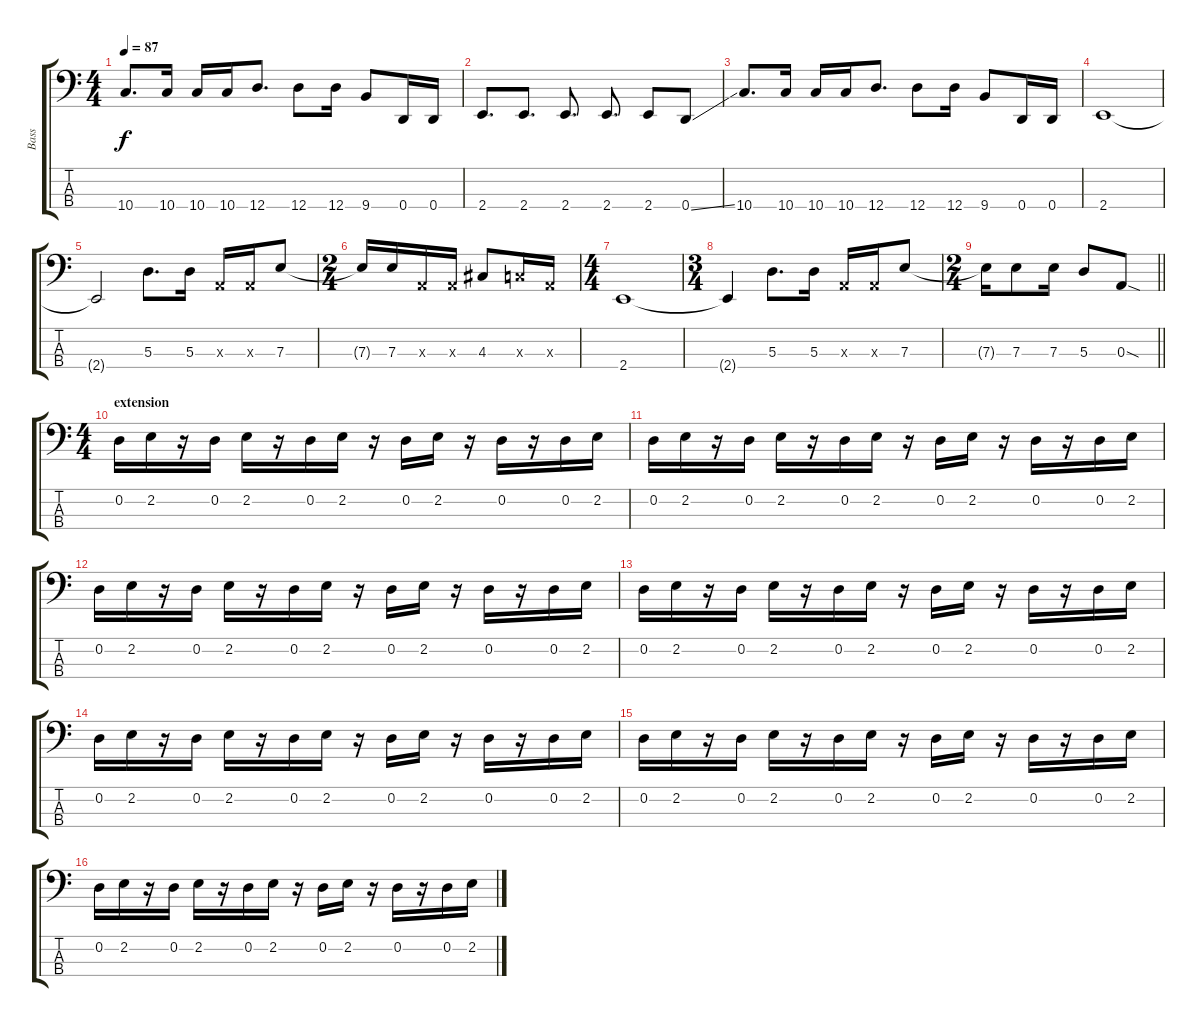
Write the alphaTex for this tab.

\track ("Bass" "Bass") {instrument electricbassfinger}
\staff {score tabs}
\tuning (G2 D2 A1 D1) {hide}
\ts (4 4)
\tempo 87
\clef f4
\ks c
10.4.8{d dy f} 10.4.16 10.4.16 10.4.16 12.4.8{d} 12.4.8 12.4.16 9.4.8 0.4.16 0.4.16 |
2.4.8{d} 2.4.8{d} 2.4.8{d} 2.4.8{d} 2.4.8 0.4{ss}.8 |
10.4.8{d} 10.4.16 10.4.16 10.4.16 12.4.8{d} 12.4.8 12.4.16 9.4.8 0.4.16 0.4.16 |
2.4.1 |
2.4{t}.2 5.3.8{d} 5.3.16 0.3{x}.16 0.3{x}.16 7.3.8 |
\ts (2 4)
7.3{t}.16 7.3.16 0.3{x}.16 0.3{x}.16 4.3.8 3.3{x}.16 0.3{x}.16 |
\ts (4 4)
2.4.1 |
\ts (3 4)
2.4{t}.4 5.3.8{d} 5.3.16 0.3{x}.16 0.3{x}.16 7.3.8 |
\ts (2 4)
\barLineRight lightlight
7.3{t}.16 7.3.8 7.3.16 5.3.8 0.3{sod}.8 |
\ts (4 4)
\section ("" "extension")
0.2.16 2.2.16 r.16 0.2.16 2.2.16 r.16 0.2.16 2.2.16 r.16 0.2.16 2.2.16 r.16 0.2.16 r.16 0.2.16 2.2.16 |
0.2.16 2.2.16 r.16 0.2.16 2.2.16 r.16 0.2.16 2.2.16 r.16 0.2.16 2.2.16 r.16 0.2.16 r.16 0.2.16 2.2.16 |
0.2.16 2.2.16 r.16 0.2.16 2.2.16 r.16 0.2.16 2.2.16 r.16 0.2.16 2.2.16 r.16 0.2.16 r.16 0.2.16 2.2.16 |
0.2.16 2.2.16 r.16 0.2.16 2.2.16 r.16 0.2.16 2.2.16 r.16 0.2.16 2.2.16 r.16 0.2.16 r.16 0.2.16 2.2.16 |
0.2.16 2.2.16 r.16 0.2.16 2.2.16 r.16 0.2.16 2.2.16 r.16 0.2.16 2.2.16 r.16 0.2.16 r.16 0.2.16 2.2.16 |
0.2.16 2.2.16 r.16 0.2.16 2.2.16 r.16 0.2.16 2.2.16 r.16 0.2.16 2.2.16 r.16 0.2.16 r.16 0.2.16 2.2.16 |
0.2.16 2.2.16 r.16 0.2.16 2.2.16 r.16 0.2.16 2.2.16 r.16 0.2.16 2.2.16 r.16 0.2.16 r.16 0.2.16 2.2.16
